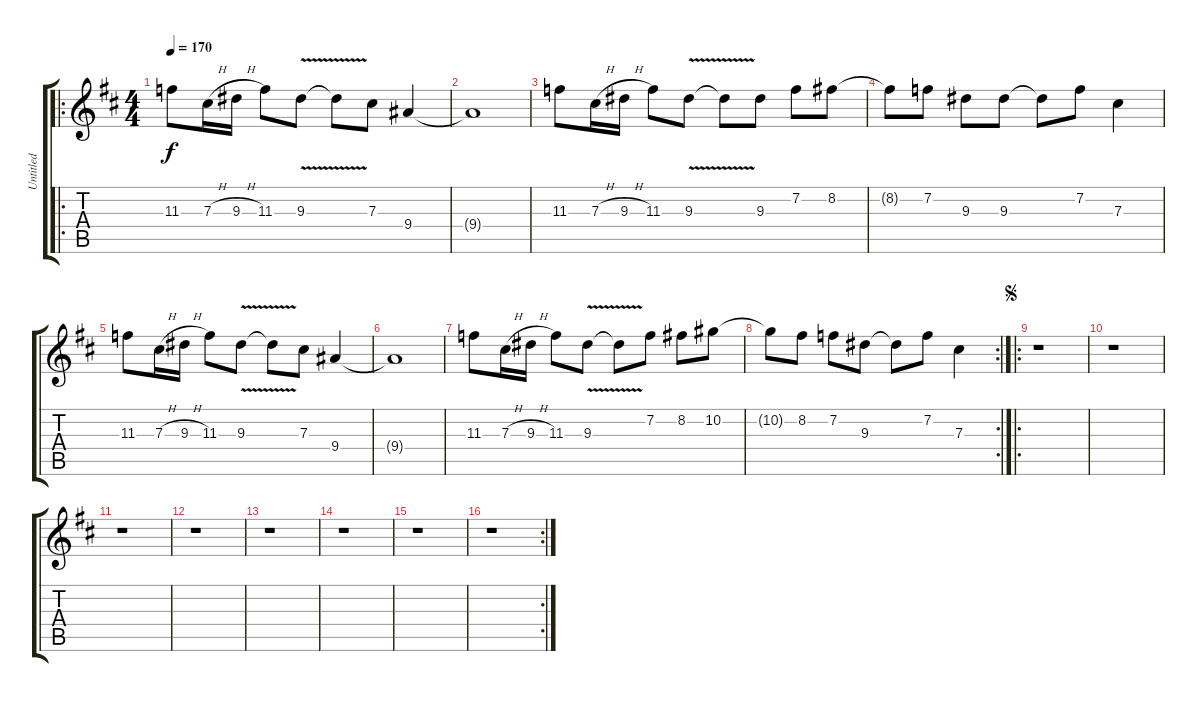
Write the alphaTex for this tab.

\track ("Untitled" "Untitled") {instrument distortionguitar}
\staff {score tabs}
\tuning (Eb4 Bb3 Gb3 Db3 Ab2 Eb2) {hide}
\ro
\ts (4 4)
\tempo 170
\clef g2
\ks d
11.3.8{dy f instrument distortionguitar} 7.3{h}.16 9.3{h}.16 11.3.8 9.3{v}.8 9.3{v t}.8 7.3.8 9.4.4 |
9.4{t}.1 |
11.3.8 7.3{h}.16 9.3{h}.16 11.3.8 9.3{v}.8 9.3{v t}.8 9.3.8 7.2.8 8.2.8 |
8.2{t}.8 7.2.8 9.3.8 9.3.8 9.3{t}.8 7.2.8 7.3.4 |
11.3.8 7.3{h}.16 9.3{h}.16 11.3.8 9.3{v}.8 9.3{v t}.8 7.3.8 9.4.4 |
9.4{t}.1 |
11.3.8 7.3{h}.16 9.3{h}.16 11.3.8 9.3{v}.8 9.3{v t}.8 7.2.8 8.2.8 10.2.8 |
\rc 2
10.2{t}.8 8.2.8 7.2.8 9.3.8 9.3{t}.8 7.2.8 7.3.4 |
\ro
\jump segno
r.1 |
r.1 |
r.1 |
r.1 |
r.1 |
r.1 |
r.1 |
\rc 2
r.1
